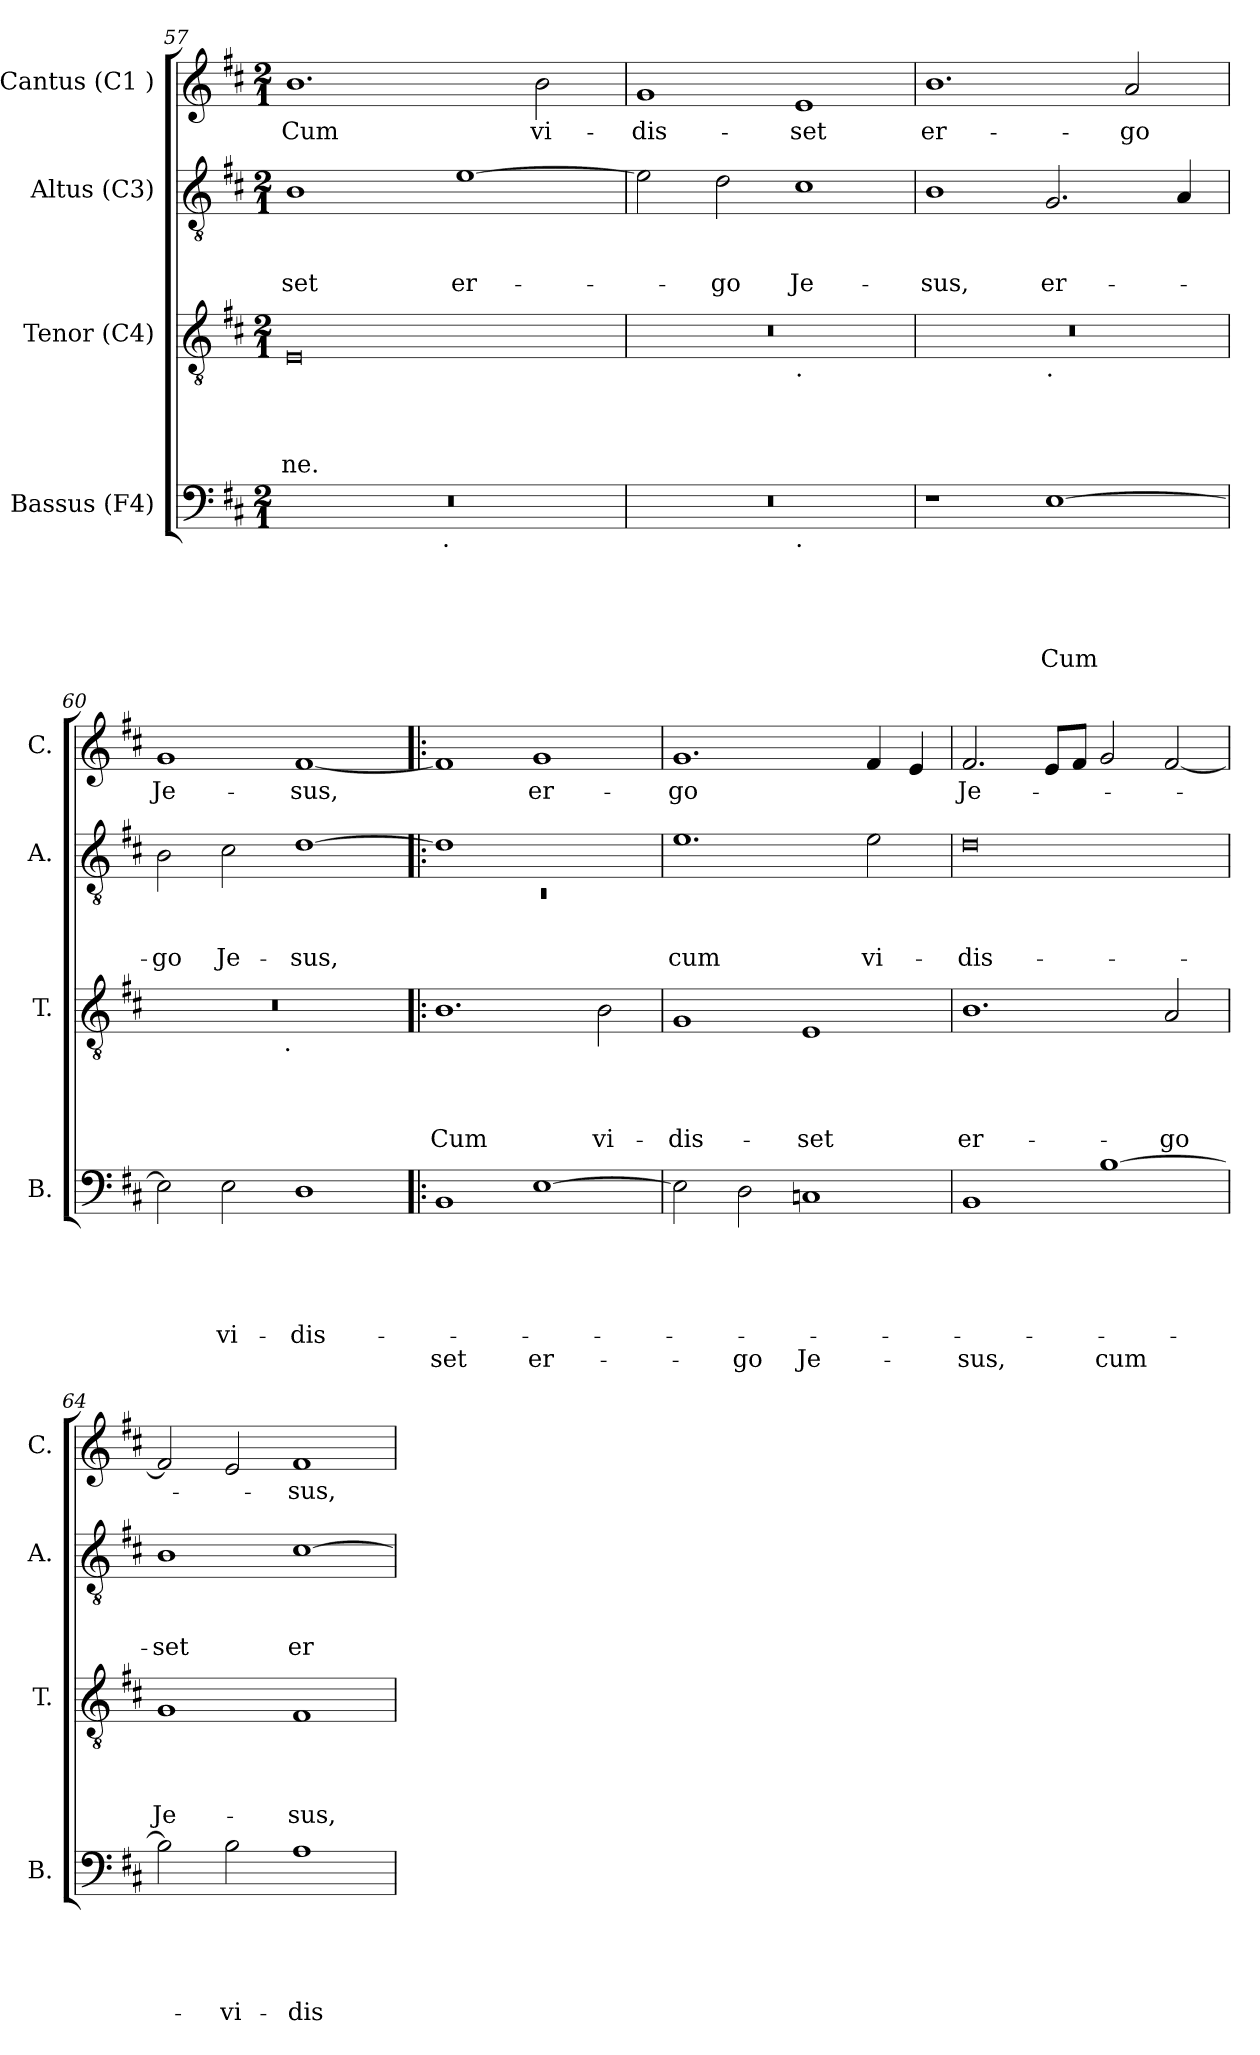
**kern	**text	**text	**text	**text	**text	**text	**kern	**text	**text	**text	**text	**kern	**text	**text	**text	**kern	**text
*part4	*part4	*part4	*part4	*part4	*part4	*part4	*part3	*part3	*part3	*part3	*part3	*part2	*part2	*part2	*part2	*part1	*part1
*staff4	*staff4	*staff4	*staff4	*staff4	*staff4	*staff4	*staff3	*staff3	*staff3	*staff3	*staff3	*staff2	*staff2	*staff2	*staff2	*staff1	*staff1
*I"Bassus (F4)	*	*	*	*	*	*	*I"Tenor (C4)	*	*	*	*	*I"Altus (C3)	*	*	*	*I"Cantus (C1 )	*
*I'B.	*	*	*	*	*	*	*I'T.	*	*	*	*	*I'A.	*	*	*	*I'C.	*
*clefF4	*	*	*	*	*	*	*clefGv2	*	*	*	*	*clefGv2	*	*	*	*clefG2	*
*k[f#c#]	*	*	*	*	*	*	*k[f#c#]	*	*	*	*	*k[f#c#]	*	*	*	*k[f#c#]	*
*D:	*	*	*	*	*	*	*D:	*	*	*	*	*D:	*	*	*	*D:	*
*M2/1	*	*	*	*	*	*	*M2/1	*	*	*	*	*M2/1	*	*	*	*M2/1	*
=57	=57	=57	=57	=57	=57	=57	=57	=57	=57	=57	=57	=57	=57	=57	=57	=57	=57
!	!	!	!	!	!	!	!	!	!	!	!LO:LY:b	!	!	!	!LO:LY:b	!	!LO:LY:b
*^	*	*	*	*	*	*	*	*	*	*	*	*	*	*	*	*	*
0r	2ryy	.	.	.	.	.	.	0E	.	.	.	-ne.	1B	.	.	-set	1.b	Cum
.	4...ryy	.	.	.	.	.	.	.	.	.	.	.	.	.	.	.	.	.
!	!LO:TX:b:t=.	!	!	!	!	!	!	!	!	!	!	!	!	!	!	!	!	!
.	1ryy	.	.	.	.	.	.	.	.	.	.	.	.	.	.	.	.	.
!	!	!	!	!	!	!	!	!	!	!	!	!	!	!	!	!LO:LY:b	!	!
.	.	.	.	.	.	.	.	.	.	.	.	.	[>1e	.	.	er-	.	.
!	!	!	!	!	!	!	!	!	!	!	!	!	!	!	!	!	!	!LO:LY:b
.	.	.	.	.	.	.	.	.	.	.	.	.	.	.	.	.	2b\	vi-
.	32ryy	.	.	.	.	.	.	.	.	.	.	.	.	.	.	.	.	.
=58	=58	=58	=58	=58	=58	=58	=58	=58	=58	=58	=58	=58	=58	=58	=58	=58	=58	=58
!	!	!	!	!	!	!	!	!	!	!	!	!	!	!	!	!	!	!LO:LY:b
*	*	*	*	*	*	*	*	*^	*	*	*	*	*	*	*	*	*	*
0r	1ryy	.	.	.	.	.	.	0r	1ryy	.	.	.	.	2e\]	.	.	.	1g	-dis-
!	!	!	!	!	!	!	!	!	!	!	!	!	!	!	!	!	!LO:LY:b	!	!
.	.	.	.	.	.	.	.	.	.	.	.	.	.	2d\	.	.	-go	.	.
!	!	!	!	!	!	!	!	!	!LO:TX:b:t=.	!	!	!	!	!	!	!	!	!	!
!	!LO:TX:b:t=.	!	!	!	!	!	!	!	!	!	!	!	!	!	!	!	!	!	!
!	!	!	!	!	!	!	!	!	!	!	!	!	!	!	!	!	!LO:LY:b	!	!LO:LY:b
.	1ryy	.	.	.	.	.	.	.	1ryy	.	.	.	.	1c#	.	.	Je-	1e	-set
=59	=59	=59	=59	=59	=59	=59	=59	=59	=59	=59	=59	=59	=59	=59	=59	=59	=59	=59	=59
!	!	!	!	!	!	!	!	!	!	!	!	!	!	!	!	!	!LO:LY:b	!	!LO:LY:b
*v	*v	*	*	*	*	*	*	*	*	*	*	*	*	*	*	*	*	*	*
1r	.	.	.	.	.	.	0r	1ryy	.	.	.	.	1B	.	.	-sus,	1.b	er-
!	!	!	!	!	!	!	!	!LO:TX:b:t=.	!	!	!	!	!	!	!	!	!	!
!	!	!	!	!	!LO:LY:b	!	!	!	!	!	!	!	!	!	!	!LO:LY:b	!	!
[>1E	.	.	.	.	Cum	.	.	1ryy	.	.	.	.	2.G/	.	.	er-	.	.
!	!	!	!	!	!	!	!	!	!	!	!	!	!	!	!	!	!	!LO:LY:b
.	.	.	.	.	.	.	.	.	.	.	.	.	.	.	.	.	2a/	-go
.	.	.	.	.	.	.	.	.	.	.	.	.	4A/	.	.	.	.	.
=60	=60	=60	=60	=60	=60	=60	=60	=60	=60	=60	=60	=60	=60	=60	=60	=60	=60	=60
!	!	!	!	!	!	!	!	!	!	!	!	!	!	!	!	!LO:LY:b	!	!LO:LY:b
2E\]	.	.	.	.	.	.	0r	2ryy	.	.	.	.	2B\	.	.	-go	1g	Je-
!	!	!	!	!	!LO:LY:b	!	!	!	!	!	!	!	!	!	!	!LO:LY:b	!	!
2E\	.	.	.	.	vi-	.	.	4...ryy	.	.	.	.	2c#\	.	.	Je-	.	.
!	!	!	!	!	!	!	!	!LO:TX:b:t=.	!	!	!	!	!	!	!	!	!	!
.	.	.	.	.	.	.	.	1ryy	.	.	.	.	.	.	.	.	.	.
!	!	!	!	!	!LO:LY:b	!	!	!	!	!	!	!	!	!	!	!LO:LY:b	!	!LO:LY:b
1D	.	.	.	.	-dis-	.	.	.	.	.	.	.	[<1d	.	.	-sus,	[<1f#	-sus,
.	.	.	.	.	.	.	.	32ryy	.	.	.	.	.	.	.	.	.	.
!!LO:LB:g=z
=61!|:	=61!|:	=61!|:	=61!|:	=61!|:	=61!|:	=61!|:	=61!|:	=61!|:	=61!|:	=61!|:	=61!|:	=61!|:	=61!|:	=61!|:	=61!|:	=61!|:	=61!|:	=61!|:
*	*	*	*	*	*	*	*	*	*	*	*	*	*^	*	*	*	*	*
!	!	!	!	!	!	!LO:LY:b	!	!	!	!	!	!LO:LY:b	!	!LO:N:vis=1	!	!	!	!	!
*	*	*	*	*	*	*	*v	*v	*	*	*	*	*	*	*	*	*	*	*
1BB	.	.	.	.	.	set	1.B	.	.	.	Cum	1d]	0rC	.	.	.	1f#]	.
!	!	!	!	!	!	!LO:LY:b	!	!	!	!	!	!	!	!	!	!	!	!LO:LY:b
[>1E	.	.	.	.	.	er-	.	.	.	.	.	1ryy	.	.	.	.	1g	er-
!	!	!	!	!	!	!	!	!	!	!	!LO:LY:b	!	!	!	!	!	!	!
.	.	.	.	.	.	.	2B\	.	.	.	vi-	.	.	.	.	.	.	.
*	*	*	*	*	*	*	*	*	*	*	*	*v	*v	*	*	*	*	*
=62	=62	=62	=62	=62	=62	=62	=62	=62	=62	=62	=62	=62	=62	=62	=62	=62	=62
!	!	!	!	!	!	!	!	!	!	!	!LO:LY:b	!	!	!	!LO:LY:b	!	!LO:LY:b
2E\]	.	.	.	.	.	.	1G	.	.	.	-dis-	1.e	.	.	cum	1.g	-go
!	!	!	!	!	!	!LO:LY:b	!	!	!	!	!	!	!	!	!	!	!
2D\	.	.	.	.	.	-go	.	.	.	.	.	.	.	.	.	.	.
!	!	!	!	!	!	!LO:LY:b	!	!	!	!	!LO:LY:b	!	!	!	!	!	!
1Cn	.	.	.	.	.	Je-	1E	.	.	.	-set	.	.	.	.	.	.
!	!	!	!	!	!	!	!	!	!	!	!	!	!	!	!LO:LY:b	!	!
.	.	.	.	.	.	.	.	.	.	.	.	2e\	.	.	vi-	4f#/	.
.	.	.	.	.	.	.	.	.	.	.	.	.	.	.	.	4e/	.
=63	=63	=63	=63	=63	=63	=63	=63	=63	=63	=63	=63	=63	=63	=63	=63	=63	=63
!	!	!	!	!	!	!LO:LY:b	!	!	!	!	!LO:LY:b	!	!	!	!LO:LY:b:rj	!	!LO:LY:b
1BB	.	.	.	.	.	-sus,	1.B	.	.	.	er-	0d	.	.	-dis-	2.f#/	Je-
.	.	.	.	.	.	.	.	.	.	.	.	.	.	.	.	8e/L	.
.	.	.	.	.	.	.	.	.	.	.	.	.	.	.	.	8f#/J	.
!	!	!	!	!	!	!LO:LY:b	!	!	!	!	!	!	!	!	!	!	!
[>1B	.	.	.	.	.	cum	.	.	.	.	.	.	.	.	.	2g/	.
!	!	!	!	!	!	!	!	!	!	!	!LO:LY:b	!	!	!	!	!	!
.	.	.	.	.	.	.	2A/	.	.	.	-go	.	.	.	.	[<2f#/	.
=64	=64	=64	=64	=64	=64	=64	=64	=64	=64	=64	=64	=64	=64	=64	=64	=64	=64
!	!	!	!	!	!	!	!	!	!	!	!LO:LY:b	!	!	!	!LO:LY:b	!	!
2B\]	.	.	.	.	.	.	1G	.	.	.	Je-	1B	.	.	-set	2f#/]	.
!	!	!	!	!	!LO:LY:b	!	!	!	!	!	!	!	!	!	!	!	!
2B\	.	.	.	.	-vi-	.	.	.	.	.	.	.	.	.	.	2e/	.
!	!	!	!	!	!LO:LY:b	!	!	!	!	!	!LO:LY:b	!	!	!	!LO:LY:b	!	!LO:LY:b
1A	.	.	.	.	-dis-	.	1F#	.	.	.	-sus,	[>1c#	.	.	er-	1f#	-sus,
=	=	=	=	=	=	=	=	=	=	=	=	=	=	=	=	=	=
*-	*-	*-	*-	*-	*-	*-	*-	*-	*-	*-	*-	*-	*-	*-	*-	*-	*-
